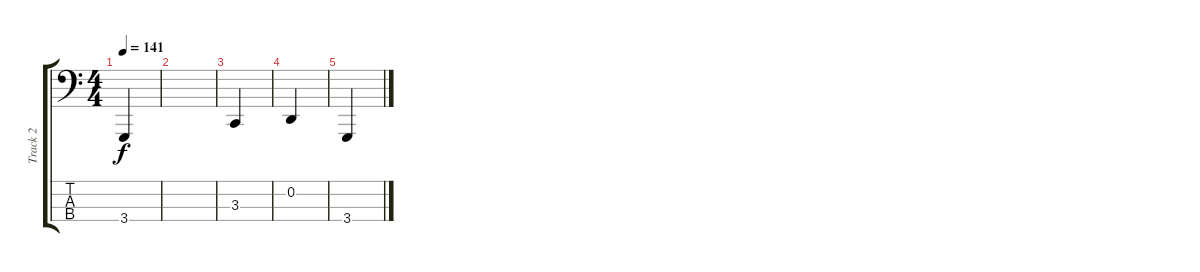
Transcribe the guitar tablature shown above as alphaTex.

\track ("Track 2" "Track 2") {instrument pad1newage}
\staff {score tabs}
\tuning (G2 D2 A1 E1) {hide}
\ts (4 4)
\tempo 141
\clef f4
\ks c
3.4.4{dy f} |
|
3.3.4 |
0.2.4 |
3.4.4
